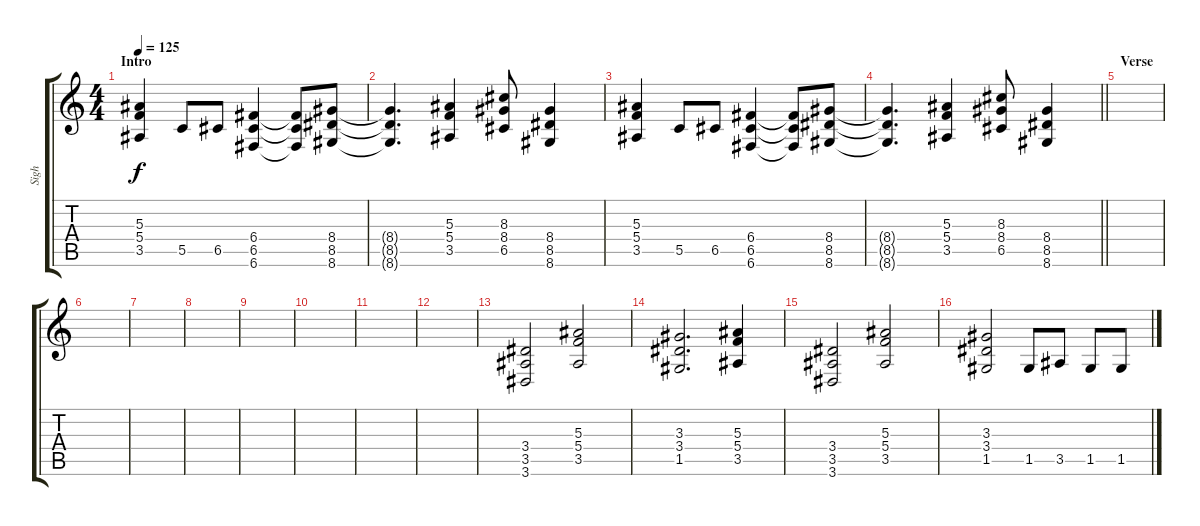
\track ("Sigh" "Sigh") {instrument overdrivenguitar}
\staff {score tabs}
\tuning (D4 A3 F3 C3 G2 C2) {hide}
\ts (4 4)
\section ("" "Intro")
\tempo 125
\clef g2
\ks c
(5.3 5.4 3.5).4{dy f} 5.5.8 6.5.8 (6.4 6.5 6.6).4 (6.4{t} 6.5{t} 6.6{t}).8 (8.4 8.5 8.6).8 |
(8.4{t} 8.5{t} 8.6{t}).4{d} (5.3 5.4 3.5).4 (8.3 8.4 6.5).8 (8.4 8.5 8.6).4 |
(5.3 5.4 3.5).4 5.5.8 6.5.8 (6.4 6.5 6.6).4 (6.4{t} 6.5{t} 6.6{t}).8 (8.4 8.5 8.6).8 |
\barLineRight lightlight
(8.4{t} 8.5{t} 8.6{t}).4{d} (5.3 5.4 3.5).4 (8.3 8.4 6.5).8 (8.4 8.5 8.6).4 |
\section ("" "Verse")
|
|
|
|
|
|
|
|
(3.4 3.5 3.6).2 (5.3 5.4 3.5).2 |
(3.3 3.4 1.5).2{d} (5.3 5.4 3.5).4 |
(3.4 3.5 3.6).2 (5.3 5.4 3.5).2 |
(3.3 3.4 1.5).2 1.5.8 3.5.8 1.5.8 1.5.8
